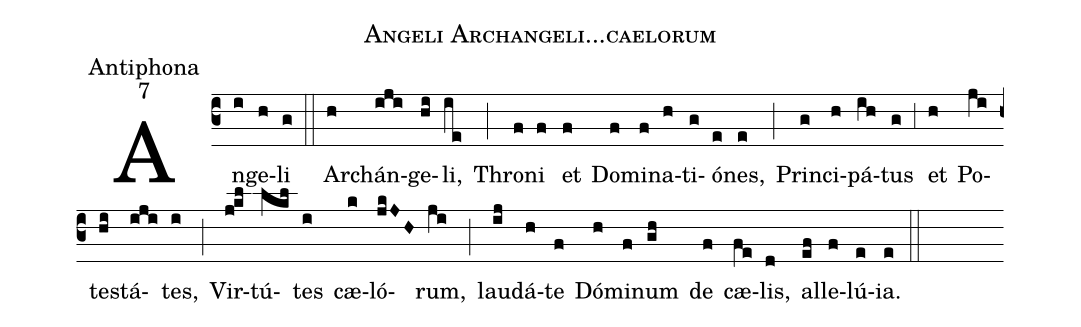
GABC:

name:Angeli Archangeli...caelorum;
office-part:Antiphona;
mode:7;
%%
(c3) An(i)ge(h)li(g) (::) Ar(h)chán(iji)ge(hi)li,(ie) (;) Thro(f)ni(f) et(f) Do(f)mi(f)na(h)ti(g)ó(e)nes,(e) (;) Prin(g)ci(h)pá(ih)tus(g) (;3) et(h) Po(ji)te(hi)stá(iji)tes,(i) (;) Vir(j!kl)tú(lkl)tes(i) cæ(k)ló(jkJH)rum,(ji) (;) lau(ij)dá(h)te(f) Dó(h)mi(f)num(gh) de(f) cæ(fe)lis,(d) al(ef)le(f)lú(e)ia.(e) (::)
